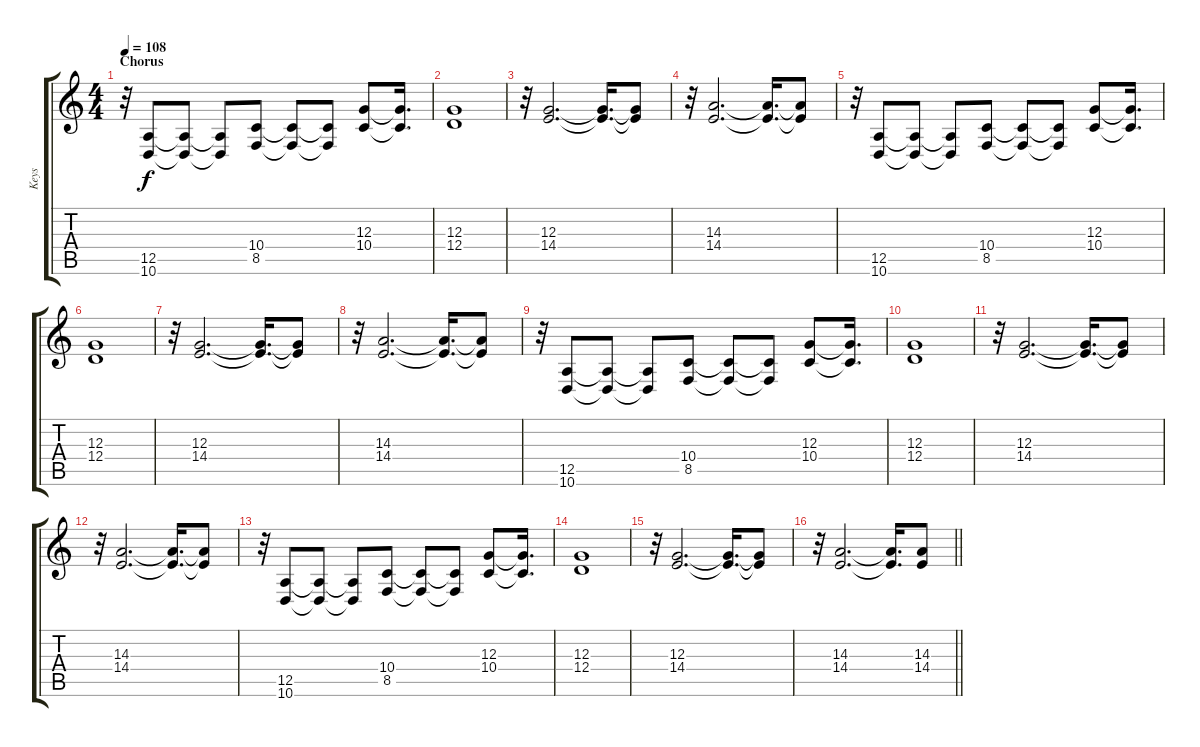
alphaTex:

\track ("Keys" "Keys") {instrument drawbarorgan}
\staff {score tabs}
\tuning (E4 B3 G3 D3 A2 E2) {hide}
\ts (4 4)
\section ("" "Chorus")
\tempo 108
\clef g2
\ks c
r.32{dy f} (12.5 10.6).8 (12.5{t} 10.6{t}).8 (12.5{t} 10.6{t}).8 (10.4 8.5).8 (10.4{t} 8.5{t}).8 (10.4{t} 8.5{t}).8 (12.3 10.4).8 (12.3{t} 10.4{t}).16{d} |
(12.3 12.4).1 |
r.32 (12.3 14.4).2{d} (12.3{t} 14.4{t}).16{d} (12.3{t} 14.4{t}).8 |
r.32 (14.3 14.4).2{d} (14.3{t} 14.4{t}).16{d} (14.3{t} 14.4{t}).8 |
r.32 (12.5 10.6).8 (12.5{t} 10.6{t}).8 (12.5{t} 10.6{t}).8 (10.4 8.5).8 (10.4{t} 8.5{t}).8 (10.4{t} 8.5{t}).8 (12.3 10.4).8 (12.3{t} 10.4{t}).16{d} |
(12.3 12.4).1 |
r.32 (12.3 14.4).2{d} (12.3{t} 14.4{t}).16{d} (12.3{t} 14.4{t}).8 |
r.32 (14.3 14.4).2{d} (14.3{t} 14.4{t}).16{d} (14.3{t} 14.4{t}).8 |
r.32 (12.5 10.6).8 (12.5{t} 10.6{t}).8 (12.5{t} 10.6{t}).8 (10.4 8.5).8 (10.4{t} 8.5{t}).8 (10.4{t} 8.5{t}).8 (12.3 10.4).8 (12.3{t} 10.4{t}).16{d} |
(12.3 12.4).1 |
r.32 (12.3 14.4).2{d} (12.3{t} 14.4{t}).16{d} (12.3{t} 14.4{t}).8 |
r.32 (14.3 14.4).2{d} (14.3{t} 14.4{t}).16{d} (14.3{t} 14.4{t}).8 |
r.32 (12.5 10.6).8 (12.5{t} 10.6{t}).8 (12.5{t} 10.6{t}).8 (10.4 8.5).8 (10.4{t} 8.5{t}).8 (10.4{t} 8.5{t}).8 (12.3 10.4).8 (12.3{t} 10.4{t}).16{d} |
(12.3 12.4).1 |
r.32 (12.3 14.4).2{d} (12.3{t} 14.4{t}).16{d} (12.3{t} 14.4{t}).8 |
\barLineRight lightlight
r.32 (14.3 14.4).2{d} (14.3{t} 14.4{t}).16{d} (14.3 14.4).8
